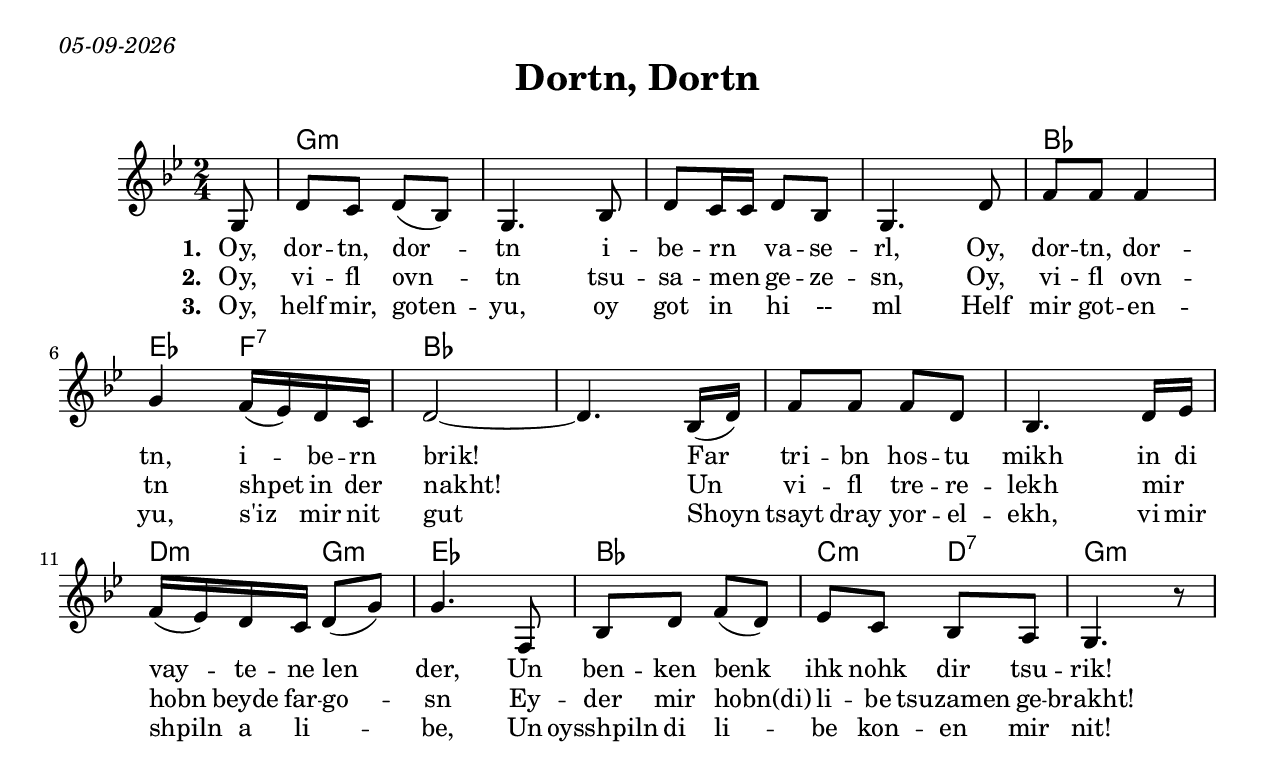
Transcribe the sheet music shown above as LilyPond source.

\version "2.20.0"
\include "english.ly"
\paper{
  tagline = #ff
  print-all-headers = ##t
  #(set-paper-size "letter")
}
date = #(strftime "%d-%m-%Y" (localtime (current-time)))

\markup{ \italic{ \date }  }

%\markup{ Got something to say? }

global = {
  \clef treble
  \key e \minor
  \time 2/4
  \set Score.markFormatter = #format-mark-box-alphabet
}

%#################################### Melody ########################
%melody =  \transpose c d \relative c' {  %transpose for clarinet
melody = \relative c {
  \global
  \partial 8 e8    %lead in notes

   b'8 a b(g)
   e4. g8
   b8 a16 a b8 g
   e4.b'8

   d8 d d4
   e4 d16 (c) b a
   b2 ~
   b4. g16 (b)

   d8 d d b
   g4. b16 c
   d16(c)
   b16 a b8(e)

   e4. d,8
   g8 b d(b)
   c8 a g fs
   e4. r8
}
%################################# Lyrics #####################
\addlyrics{ \set stanza = #"1. "
 Oy, dor -- tn, dor -- tn
 i -- be -- rn _ va -- se -- rl,
 Oy, dor -- tn, dor -- tn,
 i -- be -- rn brik!

 Far tri -- bn hos -- tu mikh in di
 vay -- te -- ne len der,
 Un ben -- ken benk
 ihk nohk dir tsu -- rik!
}

\addlyrics{ \set stanza = #"2. "
Oy, vi -- fl ovn -- tn
tsu -- sa -- men _ ge -- ze -- sn,
Oy, vi -- fl ovn -- tn shpet in der nakht!
Un vi -- fl tre -- re -- lekh
mir _  hobn beyde far -- go -- sn
Ey -- der mir hobn(di) li -- be tsuzamen ge -- brakht!
}

\addlyrics{ \set stanza = #"3. "
Oy, helf mir, goten -- yu, oy got in _  hi  _-- ml
Helf mir got -- en -- yu, s'iz mir nit gut
Shoyn tsayt dray yor -- el -- ekh, vi mir shpiln a li _ -- be,
Un oysshpiln di li -- be kon -- en mir nit!
}
\addlyrics{ \set stanza = #"4. "

}
%################################# Chords #######################
harmonies = \chordmode {
  s8 e2*4:m
  g2
  c4 d4:7
  g2*4
  b4:m
  e4:m
  c2
  g2
  a4:m b4:7
  e2:m
}

\score {
  % transpose score below
  \transpose e g
  <<
    \new ChordNames {
      \set chordChanges = ##f
      \harmonies
    }
    \new Staff   \melody
  >>
  \header{
    title= "Dortn, Dortn"
    subtitle=""
    composer= ""
    instrument =""
    arranger= ""
  }
  \layout{indent = 1.0\cm}
  \midi {
    \tempo 4 = 120

    % \midi { }
  }
}
%{
% more verses:
\markup{}
\markup {
  \font-size #2
  \fill-line {
    \hspace #0.1 % distance from left margin
    \column {
      \line { "1."
	\column {
	  ""
	}
      }
      \hspace #0.2 % vertical distance between verses
      \line { "2."
	\column {
	 ""
	}
      }
    }
    \hspace #0.1  % horiz. distance between columns
    \column {
      \line { "3."
	\column {
	  ""
	}
      }
      \hspace #0.2 % distance between verses
      \line { "4."
	\column {
	 ""
	}
      }
    }
    \hspace #0.1 % distance to right margin
  }
}

%}
